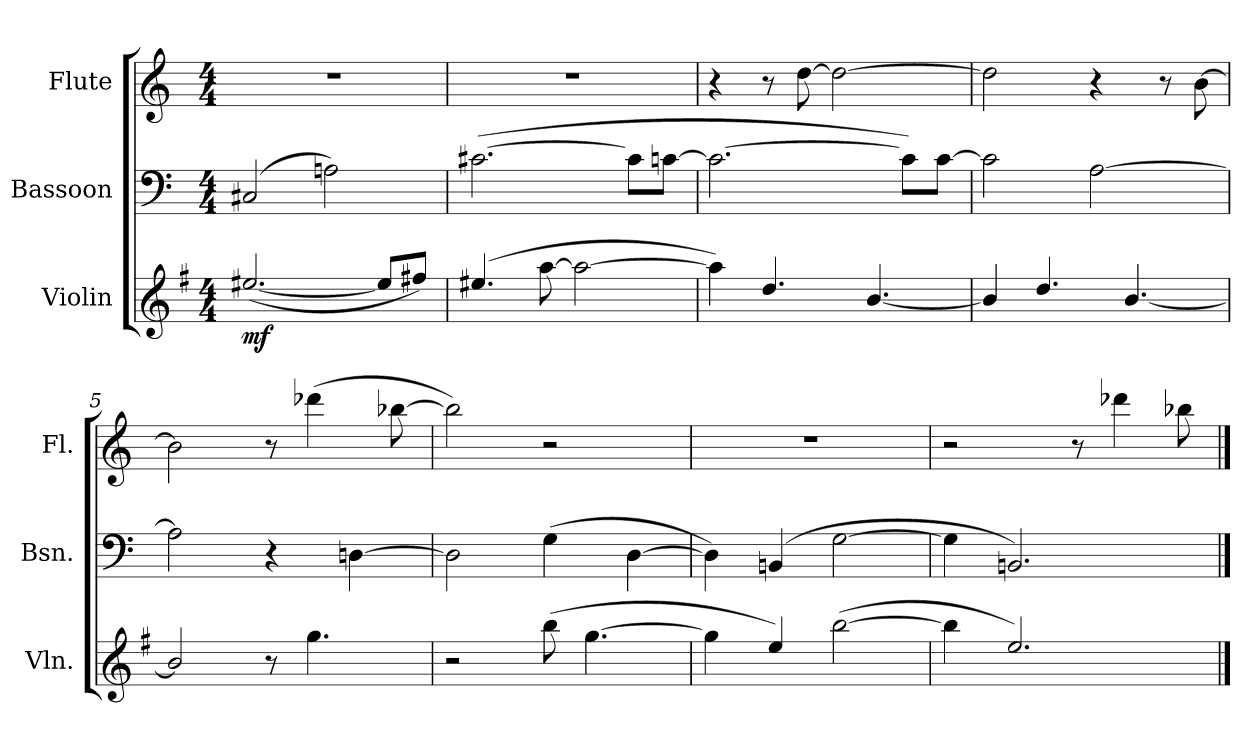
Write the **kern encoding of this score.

**kern	**dynam	**kern	**kern
*part3	*part3	*part2	*part1
*staff3	*staff3	*staff2	*staff1
*I"Violin	*	*I"Bassoon	*I"Flute
*I'Vln.	*	*I'Bsn.	*I'Fl.
*clefG2	*	*clefF4	*clefG2
*ITrd4c7	*	*	*
*k[]	*	*k[]	*k[]
*C:	*	*C:	*C:
*M4/4	*	*M4/4	*M4/4
*MM100	*	*MM100	*MM100
=1	=1	=1	=1
!	!LO:DY:b	!	!
(<[2.a#X/	mf	(2C#X/	1r
.	.	2An\)	.
8a#/L]	.	.	.
8bn/J)	.	.	.
=2	=2	=2	=2
(4.a#X/	.	(>[2.c#X\	1r
[8dd\	.	.	.
2dd\_	.	.	.
.	.	8c#\L]	.
.	.	[8cn\J	.
=3	=3	=3	=3
4dd\])	.	2.c\_	4r
4.g/	.	.	8r
.	.	.	[>8dd\
.	.	.	2dd\_
[4.e/	.	.	.
.	.	8c\L])	.
.	.	[8c\J	.
=4	=4	=4	=4
4e/]	.	2c\]	2dd\]
4.g/	.	.	.
.	.	[2A\	4r
[4.e/	.	.	.
.	.	.	8r
.	.	.	[>8b\
!!LO:LB:g=z
=5	=5	=5	=5
2e/]	.	2A\]	2b\]
8r	.	4r	8r
4.cc\	.	.	(>4ddd-X\
.	.	[4Dn\	.
.	.	.	[>8bb-X\
=6	=6	=6	=6
2r	.	2D\]	2bb-\])
(>8ee\	.	(>4G\	2r
[4.cc\	.	.	.
.	.	[4D\	.
=7	=7	=7	=7
4cc\]	.	4D\])	1r
4a/)	.	(4BBn/	.
(>[2ee\	.	[2G\	.
=8	=8	=8	=8
4ee\]	.	4G\]	2r
2.a/)	.	2.BBn/)	.
.	.	.	8r
.	.	.	4ddd-X\
.	.	.	8bb-X\
==	==	==	==
*-	*-	*-	*-
